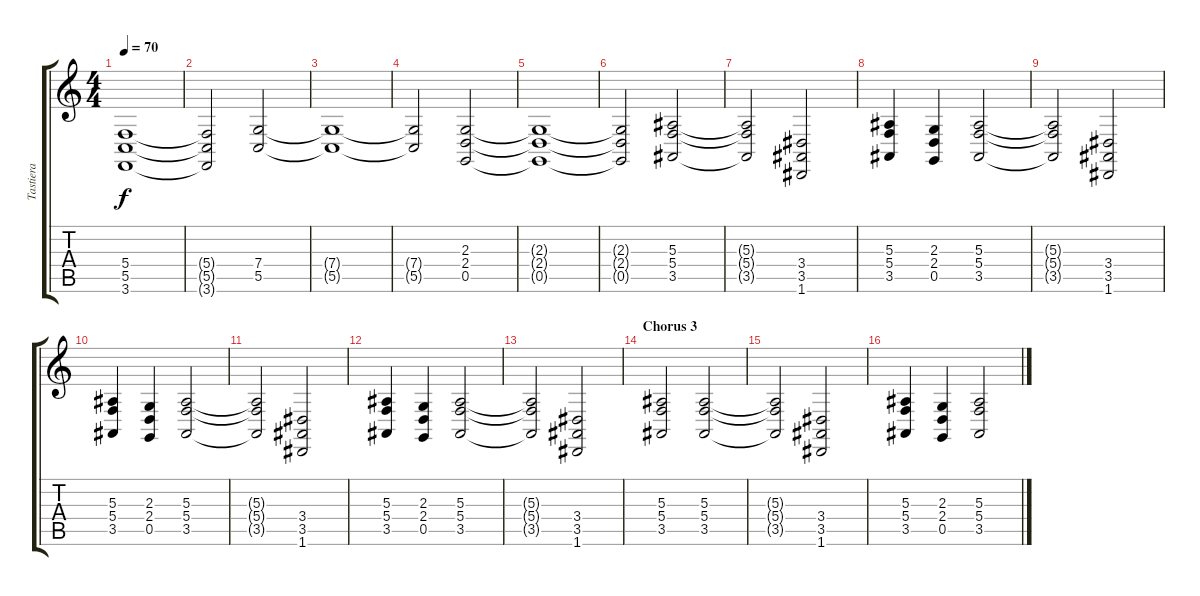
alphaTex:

\track ("Tastiera" "Tastiera") {instrument pad2warm}
\staff {score tabs}
\tuning (D4 A3 F3 C3 G2 D2) {hide}
\ts (4 4)
\tempo 70
\clef g2
\ks c
(5.4 5.5 3.6).1{dy f} |
(5.4{t} 5.5{t} 3.6{t}).2 (7.4 5.5).2 |
(7.4{t} 5.5{t}).1 |
(7.4{t} 5.5{t}).2 (2.3 2.4 0.5).2 |
(2.3{t} 2.4{t} 0.5{t}).1 |
(2.3{t} 2.4{t} 0.5{t}).2 (5.3 5.4 3.5).2 |
(5.3{t} 5.4{t} 3.5{t}).2 (3.4 3.5 1.6).2 |
(5.3 5.4 3.5).4 (2.3 2.4 0.5).4 (5.3 5.4 3.5).2 |
(5.3{t} 5.4{t} 3.5{t}).2 (3.4 3.5 1.6).2 |
(5.3 5.4 3.5).4 (2.3 2.4 0.5).4 (5.3 5.4 3.5).2 |
(5.3{t} 5.4{t} 3.5{t}).2 (3.4 3.5 1.6).2 |
(5.3 5.4 3.5).4 (2.3 2.4 0.5).4 (5.3 5.4 3.5).2 |
(5.3{t} 5.4{t} 3.5{t}).2 (3.4 3.5 1.6).2 |
\section ("" "Chorus 3")
(5.3 5.4 3.5).2 (5.3 5.4 3.5).2{volume 10} |
(5.3{t} 5.4{t} 3.5{t}).2 (3.4 3.5 1.6).2 |
(5.3 5.4 3.5).4 (2.3 2.4 0.5).4 (5.3 5.4 3.5).2
